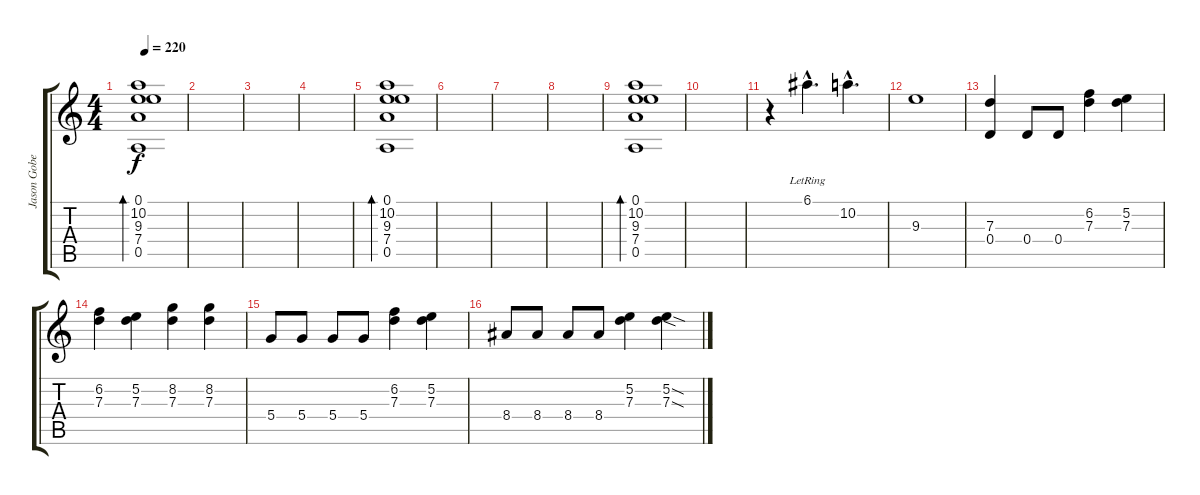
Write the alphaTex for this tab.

\track ("Jason Gobel" "Jason Gobe") {instrument distortionguitar}
\staff {score tabs}
\tuning (E4 B3 G3 D3 A2 E2) {hide}
\ts (4 4)
\tempo 220
\clef g2
\ks c
(0.1 10.2 9.3 7.4 0.5).1{bd 240 dy f volume 10} |
|
|
|
(0.1 10.2 9.3 7.4 0.5).1{bd 240 volume 10} |
|
|
|
(0.1 10.2 9.3 7.4 0.5).1{bd 240 volume 10} |
|
r.4 6.1{hac lr}.4{d} 10.2{hac}.4{d} |
9.3.1 |
(7.3 0.4).4{volume 15 instrument distortionguitar} 0.4.8 0.4.8 (6.2 7.3).4 (5.2 7.3).4 |
(6.2 7.3).4 (5.2 7.3).4 (8.2 7.3).4 (8.2 7.3).4 |
5.4.8 5.4.8 5.4.8 5.4.8 (6.2 7.3).4 (5.2 7.3).4 |
8.4.8 8.4.8 8.4.8 8.4.8 (5.2 7.3).4 (5.2{sod} 7.3{sod}).4
